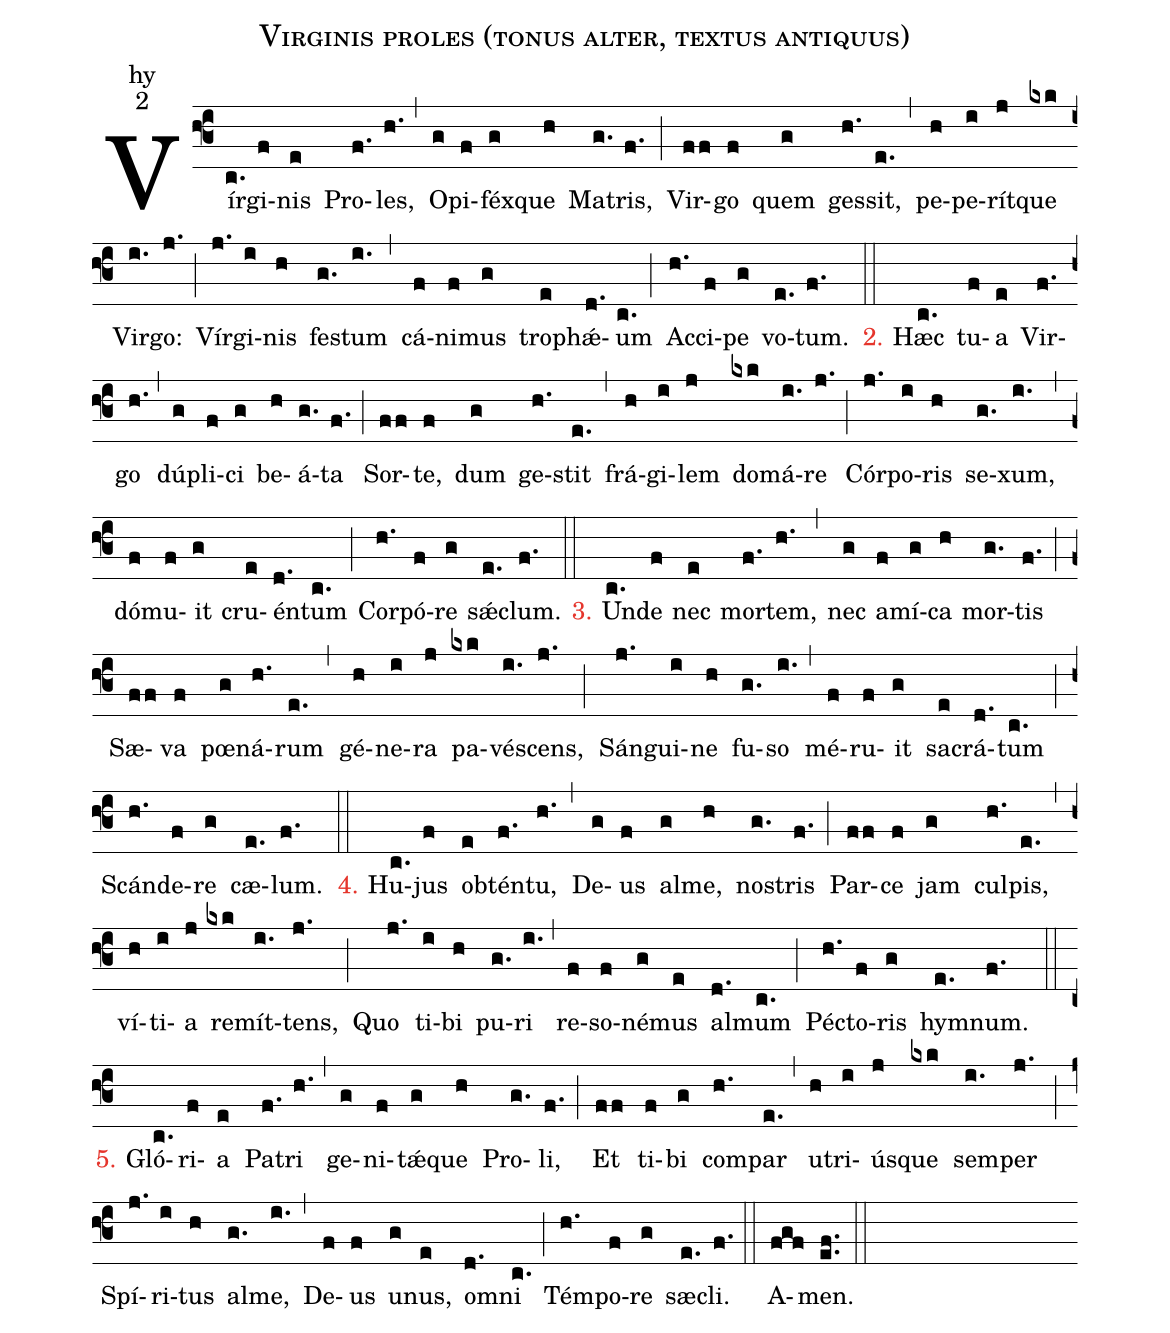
name:Virginis proles (tonus alter, textus antiquus);
office-part:hy;
mode:2;
%%
(f3)Vír(c.)gi(f)nis(e) Pro(f.)les,(h.) (,) O(g)pi(f)féx(g)que(h) Ma(g.)tris,(f.) (;)
Vir(ff)go(f) quem(g) ges(h.)sit,(e.) (,) pe(h)pe(i)rít(j)que(kxk) Vir(i.)go:(j.) (;)
Vír(j.)gi(i)nis(h) fe(g.)stum(i.) (,) cá(f)ni(f)mus(g) tro(e)phǽ(d.)um(c.) (;)
Ac(h.)ci(f)pe(g) vo(e.)tum.(f.) (::)

<c>2.</c> Hæc(c.) tu(f)a(e) Vir(f.)go(h.) (,) dú(g)pli(f)ci(g) be(h)á(g.)ta(f.) (;)
Sor(ff)te,(f) dum(g) ge(h.)stit(e.) (,) frá(h)gi(i)lem(j) do(kxk)má(i.)re(j.) (;)
Cór(j.)po(i)ris(h) se(g.)xum,(i.) (,) dó(f)mu(f)it(g) cru(e)én(d.)tum(c.) (;)
Cor(h.)pó(f)re(g) sǽ(e.)clum.(f.) (::)

<c>3.</c> Un(c.)de(f) nec(e) mor(f.)tem,(h.) (,) nec(g) a(f)mí(g)ca(h) mor(g.)tis(f.) (;)
Sæ(ff)va(f) pœ(g)ná(h.)rum(e.) (,) gé(h)ne(i)ra(j) pa(kxk)vé(i.)scens,(j.) (;)
Sán(j.)gui(i)ne(h) fu(g.)so(i.) (,) mé(f)ru(f)it(g) sa(e)crá(d.)tum(c.) (;)
Scán(h.)de(f)re(g) cæ(e.)lum.(f.) (::)

<c>4.</c> Hu(c.)jus(f) ob(e)tén(f.)tu,(h.) (,) De(g)us(f) al(g)me,(h) no(g.)stris(f.) (;)
Par(ff)ce(f) jam(g) cul(h.)pis,(e.) (,) ví(h)ti(i)a(j) re(kxk)mít(i.)tens,(j.) (;)
Quo(j.) ti(i)bi(h) pu(g.)ri(i.) (,) re(f)so(f)né(g)mus(e) al(d.)mum(c.) (;)
Pé(h.)cto(f)ris(g) hym(e.)num.(f.) (::)

<c>5.</c> Gló(c.)ri(f)a(e) Pa(f.)tri(h.) (,) ge(g)ni(f)tǽ(g)que(h) Pro(g.)li,(f.) (;)
Et(ff) ti(f)bi(g) com(h.)par(e.) (,) u(h)tri(i)ús(j)que(kxk) sem(i.)per(j.) (;)
Spí(j.)ri(i)tus(h) al(g.)me,(i.) (,) De(f)us(f) u(g)nus,(e) om(d.)ni(c.) (;)
Tém(h.)po(f)re(g) sæ(e.)cli.(f.) (::)

A(fgf)men.(ef..) (::)
